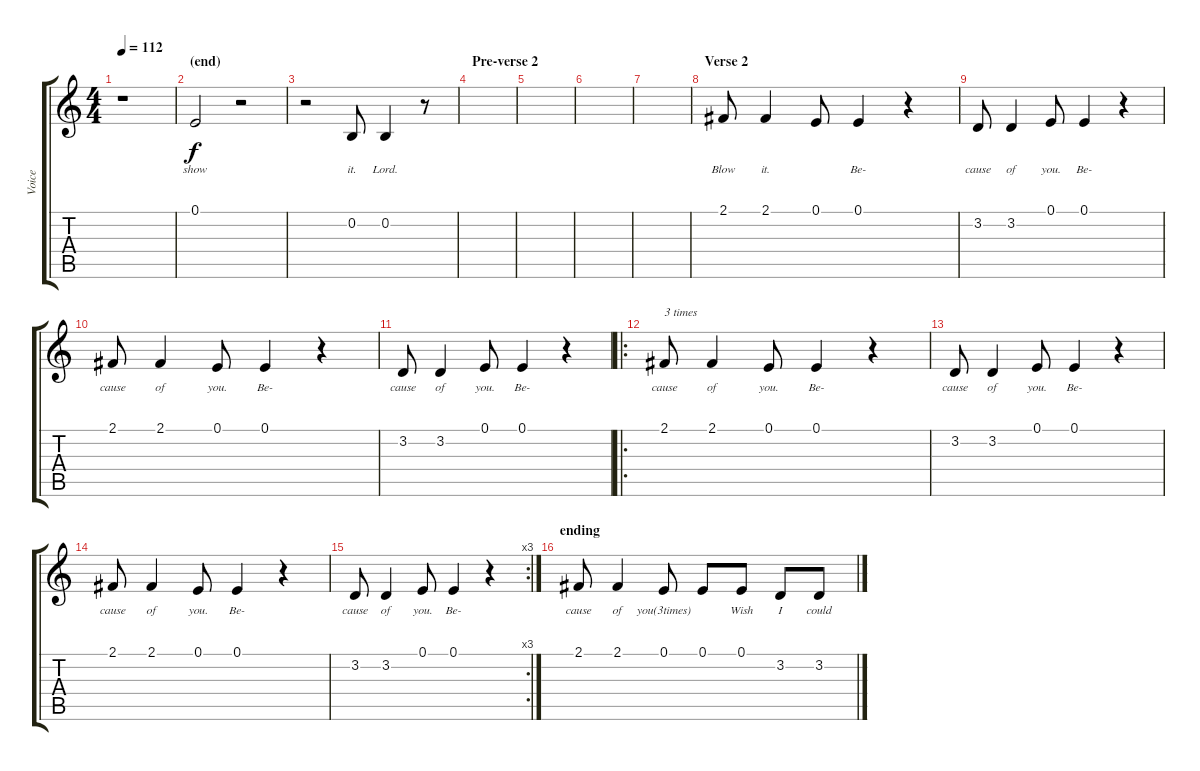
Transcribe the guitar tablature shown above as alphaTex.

\track ("Voice" "Voice") {instrument altosax}
\staff {score tabs}
\tuning (E4 B3 G3 D3 A2 E2) {hide}
\ts (4 4)
\tempo 112
\clef g2
\ks c
r.1{dy f} |
\section ("" "(end)")
0.1.2{lyrics (0 "show") lyrics (1 "") lyrics (2 "") lyrics (3 "") lyrics (4 "")} r.2 |
r.2 0.2.8{lyrics (0 "it.") lyrics (1 "") lyrics (2 "") lyrics (3 "") lyrics (4 "")} 0.2.4{lyrics (0 "Lord.") lyrics (1 "") lyrics (2 "") lyrics (3 "") lyrics (4 "")} r.8 |
\section ("" "Pre-verse 2")
|
|
|
|
\section ("" "Verse 2")
2.1.8{lyrics (0 "Blow") lyrics (1 "") lyrics (2 "") lyrics (3 "") lyrics (4 "")} 2.1.4{lyrics (0 "it.") lyrics (1 "") lyrics (2 "") lyrics (3 "") lyrics (4 "")} 0.1.8{lyrics (0 "") lyrics (1 "") lyrics (2 "") lyrics (3 "") lyrics (4 "")} 0.1.4{lyrics (0 "Be-") lyrics (1 "") lyrics (2 "") lyrics (3 "") lyrics (4 "")} r.4 |
3.2.8{lyrics (0 "cause") lyrics (1 "") lyrics (2 "") lyrics (3 "") lyrics (4 "")} 3.2.4{lyrics (0 "of") lyrics (1 "") lyrics (2 "") lyrics (3 "") lyrics (4 "")} 0.1.8{lyrics (0 "you.") lyrics (1 "") lyrics (2 "") lyrics (3 "") lyrics (4 "")} 0.1.4{lyrics (0 "Be-") lyrics (1 "") lyrics (2 "") lyrics (3 "") lyrics (4 "")} r.4 |
2.1.8{lyrics (0 "cause") lyrics (1 "") lyrics (2 "") lyrics (3 "") lyrics (4 "")} 2.1.4{lyrics (0 "of") lyrics (1 "") lyrics (2 "") lyrics (3 "") lyrics (4 "")} 0.1.8{lyrics (0 "you.") lyrics (1 "") lyrics (2 "") lyrics (3 "") lyrics (4 "")} 0.1.4{lyrics (0 "Be-") lyrics (1 "") lyrics (2 "") lyrics (3 "") lyrics (4 "")} r.4 |
3.2.8{lyrics (0 "cause") lyrics (1 "") lyrics (2 "") lyrics (3 "") lyrics (4 "")} 3.2.4{lyrics (0 "of") lyrics (1 "") lyrics (2 "") lyrics (3 "") lyrics (4 "")} 0.1.8{lyrics (0 "you.") lyrics (1 "") lyrics (2 "") lyrics (3 "") lyrics (4 "")} 0.1.4{lyrics (0 "Be-") lyrics (1 "") lyrics (2 "") lyrics (3 "") lyrics (4 "")} r.4 |
\ro
2.1.8{txt "3 times" lyrics (0 "cause") lyrics (1 "") lyrics (2 "") lyrics (3 "") lyrics (4 "")} 2.1.4{lyrics (0 "of") lyrics (1 "") lyrics (2 "") lyrics (3 "") lyrics (4 "")} 0.1.8{lyrics (0 "you.") lyrics (1 "") lyrics (2 "") lyrics (3 "") lyrics (4 "")} 0.1.4{lyrics (0 "Be-") lyrics (1 "") lyrics (2 "") lyrics (3 "") lyrics (4 "")} r.4 |
3.2.8{lyrics (0 "cause") lyrics (1 "") lyrics (2 "") lyrics (3 "") lyrics (4 "")} 3.2.4{lyrics (0 "of") lyrics (1 "") lyrics (2 "") lyrics (3 "") lyrics (4 "")} 0.1.8{lyrics (0 "you.") lyrics (1 "") lyrics (2 "") lyrics (3 "") lyrics (4 "")} 0.1.4{lyrics (0 "Be-") lyrics (1 "") lyrics (2 "") lyrics (3 "") lyrics (4 "")} r.4 |
2.1.8{lyrics (0 "cause") lyrics (1 "") lyrics (2 "") lyrics (3 "") lyrics (4 "")} 2.1.4{lyrics (0 "of") lyrics (1 "") lyrics (2 "") lyrics (3 "") lyrics (4 "")} 0.1.8{lyrics (0 "you.") lyrics (1 "") lyrics (2 "") lyrics (3 "") lyrics (4 "")} 0.1.4{lyrics (0 "Be-") lyrics (1 "") lyrics (2 "") lyrics (3 "") lyrics (4 "")} r.4 |
\rc 3
3.2.8{lyrics (0 "cause") lyrics (1 "") lyrics (2 "") lyrics (3 "") lyrics (4 "")} 3.2.4{lyrics (0 "of") lyrics (1 "") lyrics (2 "") lyrics (3 "") lyrics (4 "")} 0.1.8{lyrics (0 "you.") lyrics (1 "") lyrics (2 "") lyrics (3 "") lyrics (4 "")} 0.1.4{lyrics (0 "Be-") lyrics (1 "") lyrics (2 "") lyrics (3 "") lyrics (4 "")} r.4 |
\section ("" "ending")
2.1.8{lyrics (0 "cause") lyrics (1 "") lyrics (2 "") lyrics (3 "") lyrics (4 "")} 2.1.4{lyrics (0 "of") lyrics (1 "") lyrics (2 "") lyrics (3 "") lyrics (4 "")} 0.1.8{lyrics (0 "you(3times)") lyrics (1 "") lyrics (2 "") lyrics (3 "") lyrics (4 "")} 0.1.8{lyrics (0 "") lyrics (1 "") lyrics (2 "") lyrics (3 "") lyrics (4 "")} 0.1.8{lyrics (0 "Wish") lyrics (1 "") lyrics (2 "") lyrics (3 "") lyrics (4 "")} 3.2.8{lyrics (0 "I") lyrics (1 "") lyrics (2 "") lyrics (3 "") lyrics (4 "")} 3.2.8{lyrics (0 "could") lyrics (1 "") lyrics (2 "") lyrics (3 "") lyrics (4 "")}
